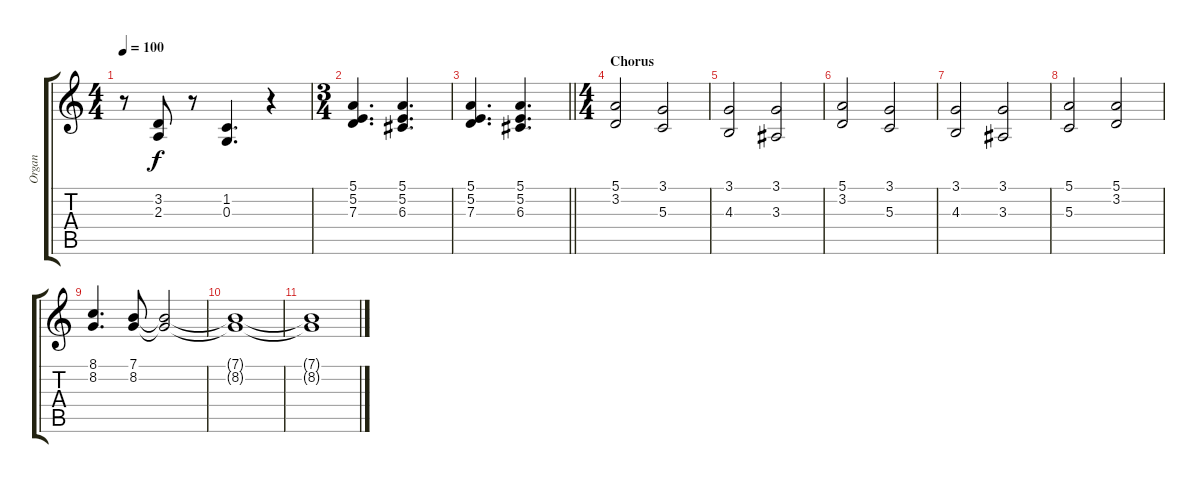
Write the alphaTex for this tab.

\track ("Organ" "Organ") {instrument drawbarorgan}
\staff {score tabs}
\tuning (E4 B3 G3 D3 A2 E2) {hide}
\ts (4 4)
\tempo 100
\clef g2
\ks c
r.8{dy f} (3.2 2.3).8 r.8 (1.2 0.3).4{d} r.4 |
\ts (3 4)
(5.1 5.2 7.3).4{d} (5.1 5.2 6.3).4{d} |
\barLineRight lightlight
(5.1 5.2 7.3).4{d} (5.1 5.2 6.3).4{d} |
\ts (4 4)
\section ("" "Chorus")
(5.1 3.2).2 (3.1 5.3).2 |
(3.1 4.3).2 (3.1 3.3).2 |
(5.1 3.2).2 (3.1 5.3).2 |
(3.1 4.3).2 (3.1 3.3).2 |
(5.1 5.3).2 (5.1 3.2).2 |
(8.1 8.2).4{d} (7.1 8.2).8 (7.1{t} 8.2{t}).2 |
(7.1{t} 8.2{t}).1 |
(7.1{t} 8.2{t}).1
